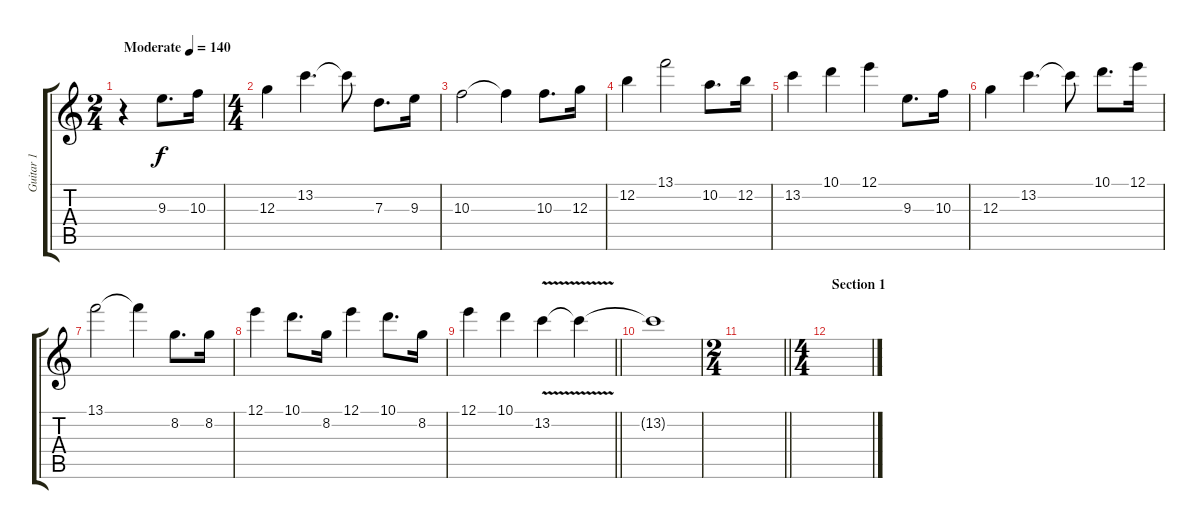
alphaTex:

\track ("Guitar 1" "Guitar 1") {instrument overdrivenguitar}
\staff {score tabs}
\tuning (E4 B3 G3 D3 A2 E2) {hide}
\ts (2 4)
\tempo (140 "Moderate")
\clef g2
\ks c
r.4{dy f instrument overdrivenguitar} 9.3.8{d} 10.3.16 |
\ts (4 4)
12.3.4 13.2.4{d} 13.2{t}.8 7.3.8{d} 9.3.16 |
10.3.2 10.3{t}.4 10.3.8{d} 12.3.16 |
12.2.4 13.1.2 10.2.8{d} 12.2.16 |
13.2.4 10.1.4 12.1.4 9.3.8{d} 10.3.16 |
12.3.4 13.2.4{d} 13.2{t}.8 10.1.8{d} 12.1.16 |
13.1.2 13.1{t}.4 8.2.8{d} 8.2.16 |
12.1.4 10.1.8{d} 8.2.16 12.1.4 10.1.8{d} 8.2.16 |
\barLineRight lightlight
12.1.4 10.1.4 13.2{v}.4 13.2{t}.4 |
13.2{t}.1 |
\ts (2 4)
\barLineRight lightlight
|
\ts (4 4)
\section ("" "Section 1")
